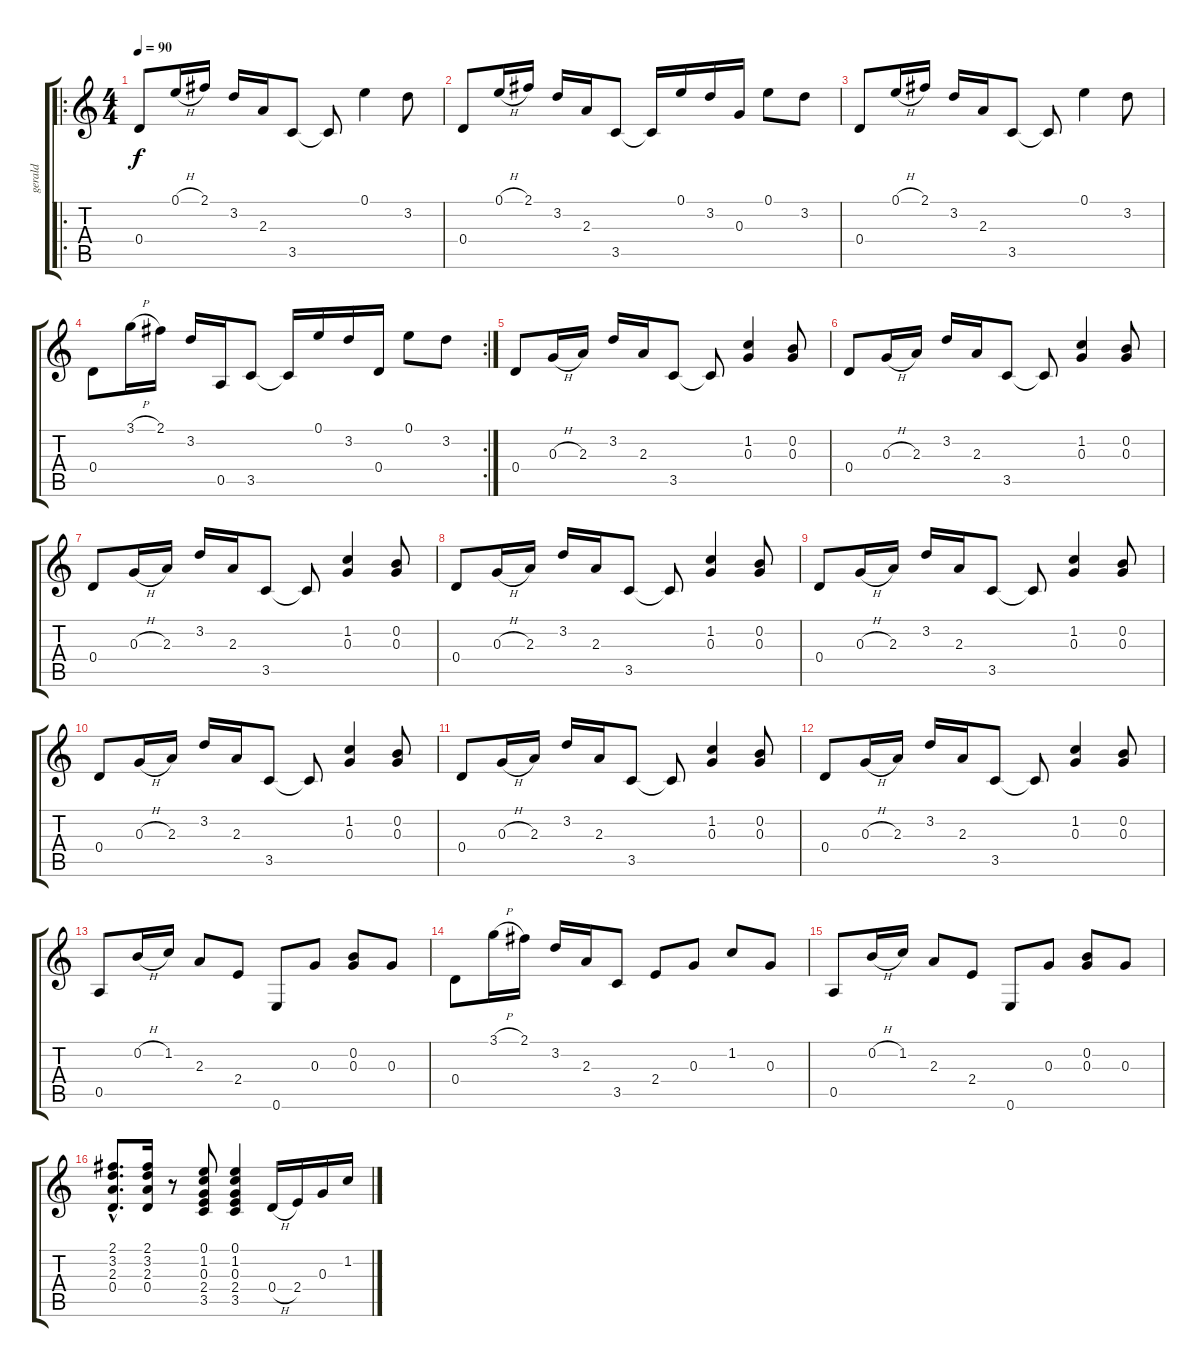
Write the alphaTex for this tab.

\track ("gerald" "gerald") {instrument acousticguitarnylon}
\staff {score tabs}
\tuning (E4 B3 G3 D3 A2 E2) {hide}
\ro
\ts (4 4)
\tempo 90
\clef g2
\ks c
0.4.8{dy f instrument acousticguitarnylon} 0.1{h}.16 2.1.16 3.2.16 2.3.16 3.5.8 3.5{t}.8 0.1.4 3.2.8 |
0.4.8 0.1{h}.16 2.1.16 3.2.16 2.3.16 3.5.8 3.5{t}.16 0.1.16 3.2.16 0.3.16 0.1.8 3.2.8 |
0.4.8 0.1{h}.16 2.1.16 3.2.16 2.3.16 3.5.8 3.5{t}.8 0.1.4 3.2.8 |
\rc 2
0.4.8 3.1{h}.16 2.1.16 3.2.16 0.5.16 3.5.8 3.5{t}.16 0.1.16 3.2.16 0.4.16 0.1.8 3.2.8 |
0.4.8 0.3{h}.16 2.3.16 3.2.16 2.3.16 3.5.8 3.5{t}.8 (1.2 0.3).4 (0.2 0.3).8 |
0.4.8 0.3{h}.16 2.3.16 3.2.16 2.3.16 3.5.8 3.5{t}.8 (1.2 0.3).4 (0.2 0.3).8 |
0.4.8 0.3{h}.16 2.3.16 3.2.16 2.3.16 3.5.8 3.5{t}.8 (1.2 0.3).4 (0.2 0.3).8 |
0.4.8 0.3{h}.16 2.3.16 3.2.16 2.3.16 3.5.8 3.5{t}.8 (1.2 0.3).4 (0.2 0.3).8 |
0.4.8 0.3{h}.16 2.3.16 3.2.16 2.3.16 3.5.8 3.5{t}.8 (1.2 0.3).4 (0.2 0.3).8 |
0.4.8 0.3{h}.16 2.3.16 3.2.16 2.3.16 3.5.8 3.5{t}.8 (1.2 0.3).4 (0.2 0.3).8 |
0.4.8 0.3{h}.16 2.3.16 3.2.16 2.3.16 3.5.8 3.5{t}.8 (1.2 0.3).4 (0.2 0.3).8 |
0.4.8 0.3{h}.16 2.3.16 3.2.16 2.3.16 3.5.8 3.5{t}.8 (1.2 0.3).4 (0.2 0.3).8 |
0.5.8 0.2{h}.16 1.2.16 2.3.8 2.4.8 0.6.8 0.3.8 (0.2 0.3).8 0.3.8 |
0.4.8 3.1{h}.16 2.1.16 3.2.16 2.3.16 3.5.8 2.4.8 0.3.8 1.2.8 0.3.8 |
0.5.8 0.2{h}.16 1.2.16 2.3.8 2.4.8 0.6.8 0.3.8 (0.2 0.3).8 0.3.8 |
(2.1{hac} 3.2{hac} 2.3{hac} 0.4{hac}).8{d} (2.1 3.2 2.3 0.4).16 r.8 (0.1 1.2 0.3 2.4 3.5).8 (0.1 1.2 0.3 2.4 3.5).4 0.4{h}.16 2.4.16 0.3.16 1.2.16
